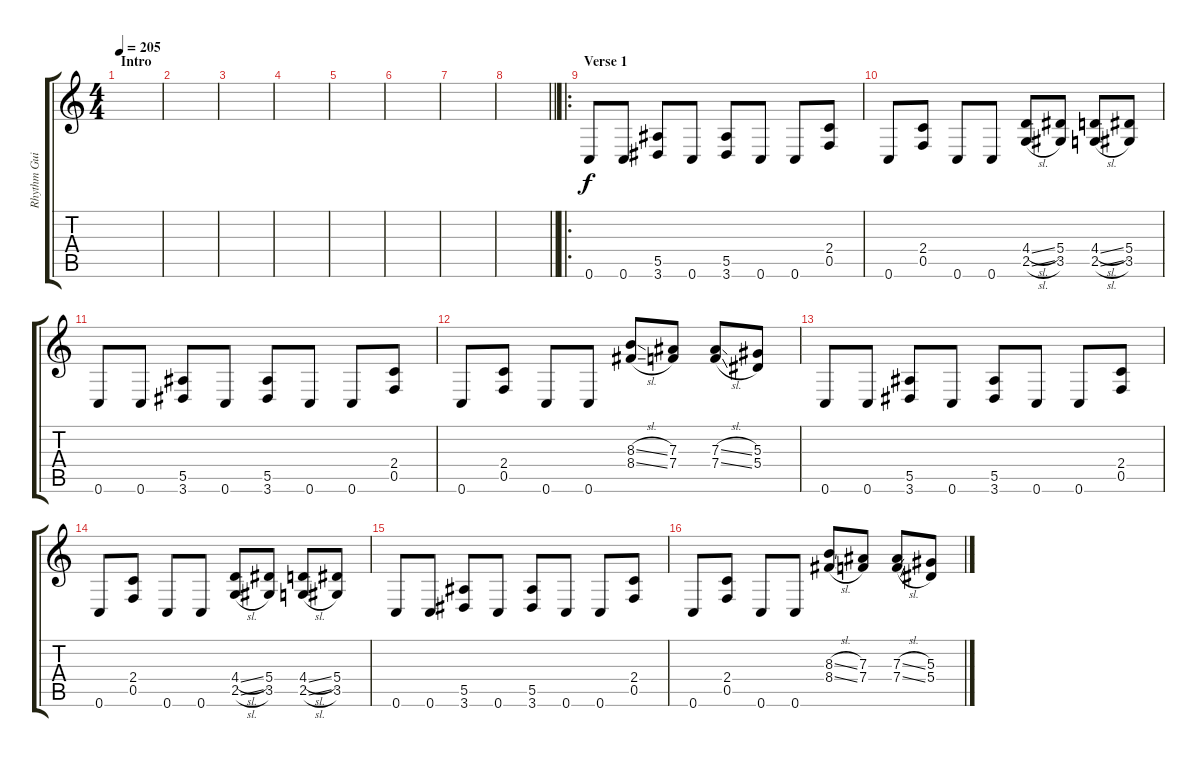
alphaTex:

\track ("Rhythm Guitar" "Rhythm Gui") {instrument distortionguitar}
\staff {score tabs}
\tuning (C4 G3 Eb3 Bb2 F2 C2) {hide}
\ts (4 4)
\section ("" "Intro")
\tempo 205
\clef g2
\ks c
|
|
|
|
|
|
|
\barLineRight lightlight
|
\ro
\section ("" "Verse 1")
0.6.8 0.6.8 (5.5 3.6).8 0.6.8 (5.5 3.6).8 0.6.8 0.6.8 (2.4 0.5).8 |
0.6.8 (2.4 0.5).8 0.6.8 0.6.8 (4.4{sl} 2.5{sl}).8 (5.4 3.5).8 (4.4{sl} 2.5{sl}).8 (5.4 3.5).8 |
0.6.8 0.6.8 (5.5 3.6).8 0.6.8 (5.5 3.6).8 0.6.8 0.6.8 (2.4 0.5).8 |
0.6.8 (2.4 0.5).8 0.6.8 0.6.8 (8.3{sl} 8.4{sl}).8 (7.3 7.4).8 (7.3{sl} 7.4{sl}).8 (5.3 5.4).8 |
0.6.8 0.6.8 (5.5 3.6).8 0.6.8 (5.5 3.6).8 0.6.8 0.6.8 (2.4 0.5).8 |
0.6.8 (2.4 0.5).8 0.6.8 0.6.8 (4.4{sl} 2.5{sl}).8 (5.4 3.5).8 (4.4{sl} 2.5{sl}).8 (5.4 3.5).8 |
0.6.8 0.6.8 (5.5 3.6).8 0.6.8 (5.5 3.6).8 0.6.8 0.6.8 (2.4 0.5).8 |
0.6.8 (2.4 0.5).8 0.6.8 0.6.8 (8.3{sl} 8.4{sl}).8 (7.3 7.4).8 (7.3{sl} 7.4{sl}).8 (5.3 5.4).8
